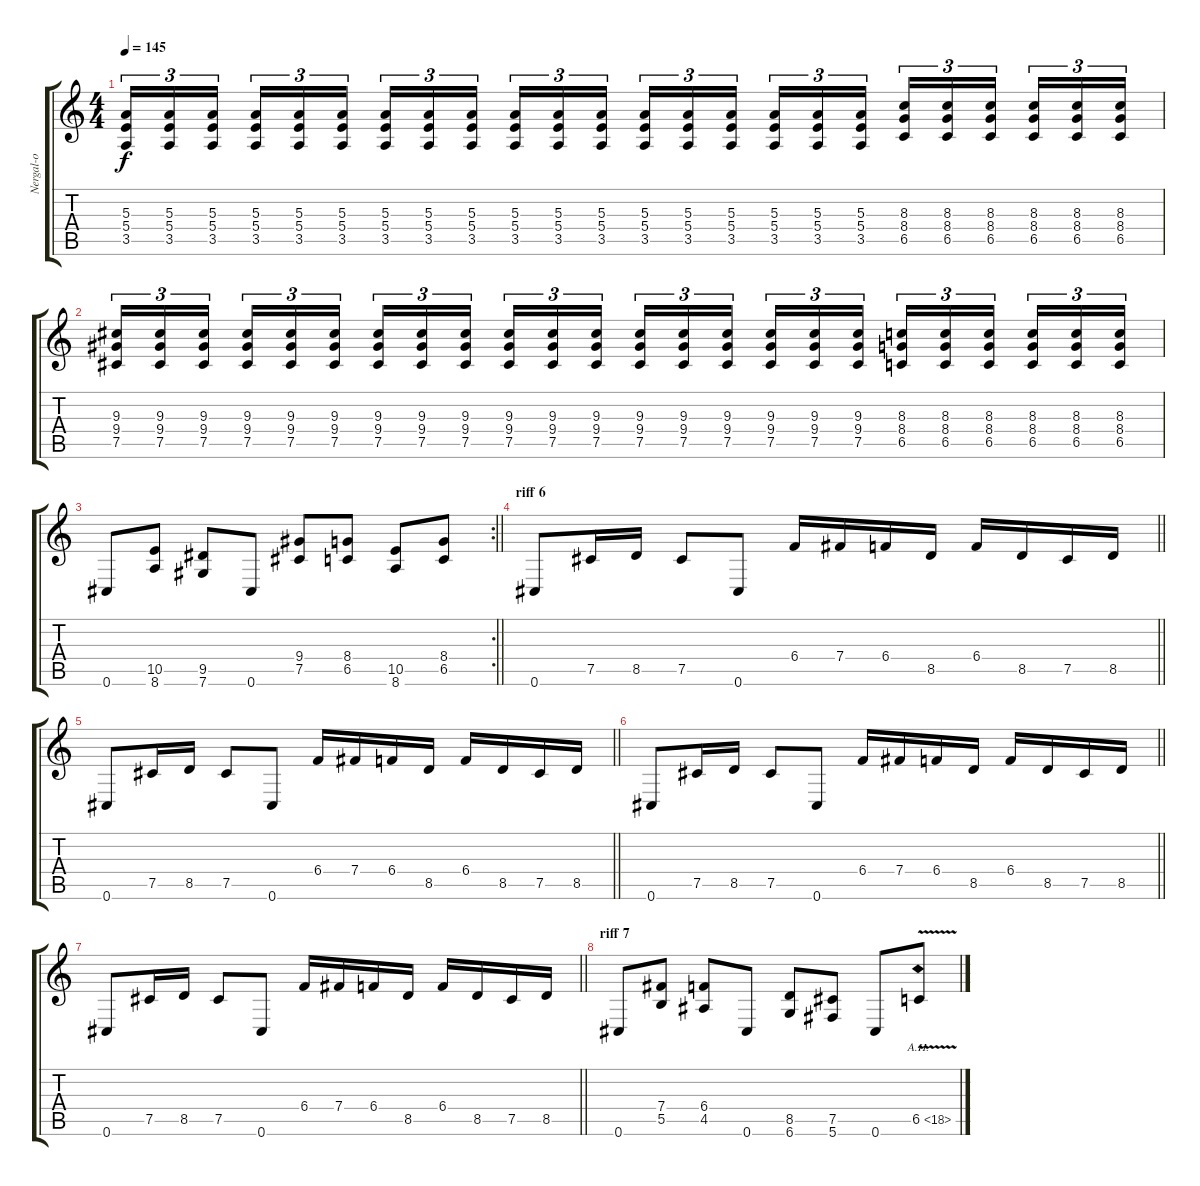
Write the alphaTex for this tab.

\track ("Nergal-o" "Nergal-o") {instrument distortionguitar}
\staff {score tabs}
\tuning (Db4 Ab3 E3 B2 Gb2 Db2) {hide}
\ts (4 4)
\tempo 145
\clef g2
\ks c
(5.3 5.4 3.5).16{tu (3 2) dy f} (5.3 5.4 3.5).16{tu (3 2)} (5.3 5.4 3.5).16{tu (3 2) beam splitsecondary} (5.3 5.4 3.5).16{tu (3 2)} (5.3 5.4 3.5).16{tu (3 2)} (5.3 5.4 3.5).16{tu (3 2)} (5.3 5.4 3.5).16{tu (3 2)} (5.3 5.4 3.5).16{tu (3 2)} (5.3 5.4 3.5).16{tu (3 2) beam splitsecondary} (5.3 5.4 3.5).16{tu (3 2)} (5.3 5.4 3.5).16{tu (3 2)} (5.3 5.4 3.5).16{tu (3 2)} (5.3 5.4 3.5).16{tu (3 2)} (5.3 5.4 3.5).16{tu (3 2)} (5.3 5.4 3.5).16{tu (3 2) beam splitsecondary} (5.3 5.4 3.5).16{tu (3 2)} (5.3 5.4 3.5).16{tu (3 2)} (5.3 5.4 3.5).16{tu (3 2)} (8.3 8.4 6.5).16{tu (3 2)} (8.3 8.4 6.5).16{tu (3 2)} (8.3 8.4 6.5).16{tu (3 2) beam splitsecondary} (8.3 8.4 6.5).16{tu (3 2)} (8.3 8.4 6.5).16{tu (3 2)} (8.3 8.4 6.5).16{tu (3 2)} |
(9.3 9.4 7.5).16{tu (3 2)} (9.3 9.4 7.5).16{tu (3 2)} (9.3 9.4 7.5).16{tu (3 2) beam splitsecondary} (9.3 9.4 7.5).16{tu (3 2)} (9.3 9.4 7.5).16{tu (3 2)} (9.3 9.4 7.5).16{tu (3 2)} (9.3 9.4 7.5).16{tu (3 2)} (9.3 9.4 7.5).16{tu (3 2)} (9.3 9.4 7.5).16{tu (3 2) beam splitsecondary} (9.3 9.4 7.5).16{tu (3 2)} (9.3 9.4 7.5).16{tu (3 2)} (9.3 9.4 7.5).16{tu (3 2)} (9.3 9.4 7.5).16{tu (3 2)} (9.3 9.4 7.5).16{tu (3 2)} (9.3 9.4 7.5).16{tu (3 2) beam splitsecondary} (9.3 9.4 7.5).16{tu (3 2)} (9.3 9.4 7.5).16{tu (3 2)} (9.3 9.4 7.5).16{tu (3 2)} (8.3 8.4 6.5).16{tu (3 2)} (8.3 8.4 6.5).16{tu (3 2)} (8.3 8.4 6.5).16{tu (3 2) beam splitsecondary} (8.3 8.4 6.5).16{tu (3 2)} (8.3 8.4 6.5).16{tu (3 2)} (8.3 8.4 6.5).16{tu (3 2)} |
\rc 2
\barLineRight lightlight
0.6.8 (10.5 8.6).8 (9.5 7.6).8 0.6.8 (9.4 7.5).8 (8.4 6.5).8 (10.5 8.6).8 (8.4 6.5).8 |
\section ("" "riff 6")
\barLineRight lightlight
0.6.8 7.5.16 8.5.16 7.5.8 0.6.8 6.4.16 7.4.16 6.4.16 8.5.16 6.4.16 8.5.16 7.5.16 8.5.16 |
\barLineRight lightlight
0.6.8 7.5.16 8.5.16 7.5.8 0.6.8 6.4.16 7.4.16 6.4.16 8.5.16 6.4.16 8.5.16 7.5.16 8.5.16 |
\barLineRight lightlight
0.6.8 7.5.16 8.5.16 7.5.8 0.6.8 6.4.16 7.4.16 6.4.16 8.5.16 6.4.16 8.5.16 7.5.16 8.5.16 |
\barLineRight lightlight
0.6.8 7.5.16 8.5.16 7.5.8 0.6.8 6.4.16 7.4.16 6.4.16 8.5.16 6.4.16 8.5.16 7.5.16 8.5.16 |
\section ("" "riff 7")
0.6.8 (7.4 5.5).8 (6.4 4.5).8 0.6.8 (8.5 6.6).8 (7.5 5.6).8 0.6.8 6.5{ah 12 v}.8
